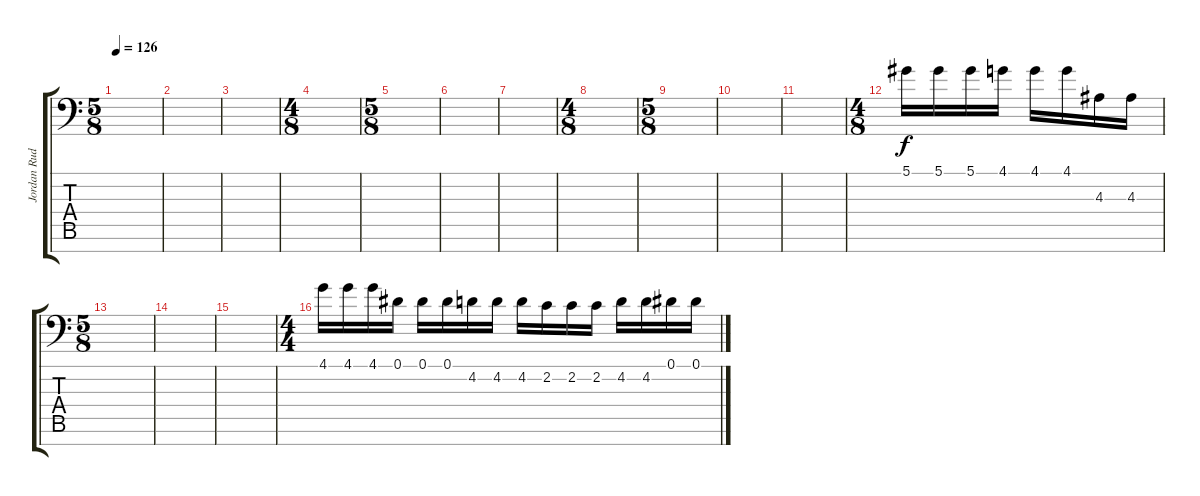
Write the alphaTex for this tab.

\track ("Jordan Rudess" "Jordan Rud") {instrument stringensemble1}
\staff {score tabs}
\tuning (Eb4 Bb3 Gb3 Db3 Ab2 Eb2 Bb1) {hide}
\ts (5 8)
\tempo 126
\clef f4
\ks c
|
|
|
\ts (4 8)
|
\ts (5 8)
|
|
|
\ts (4 8)
|
\ts (5 8)
|
|
|
\ts (4 8)
5.1.16 5.1.16 5.1.16 4.1.16 4.1.16 4.1.16 4.3.16 4.3.16 |
\ts (5 8)
|
|
|
\ts (4 4)
4.1.16{instrument pizzicatostrings} 4.1.16 4.1.16 0.1.16 0.1.16 0.1.16 4.2.16 4.2.16 4.2.16 2.2.16 2.2.16 2.2.16 4.2.16 4.2.16 0.1.16 0.1.16
